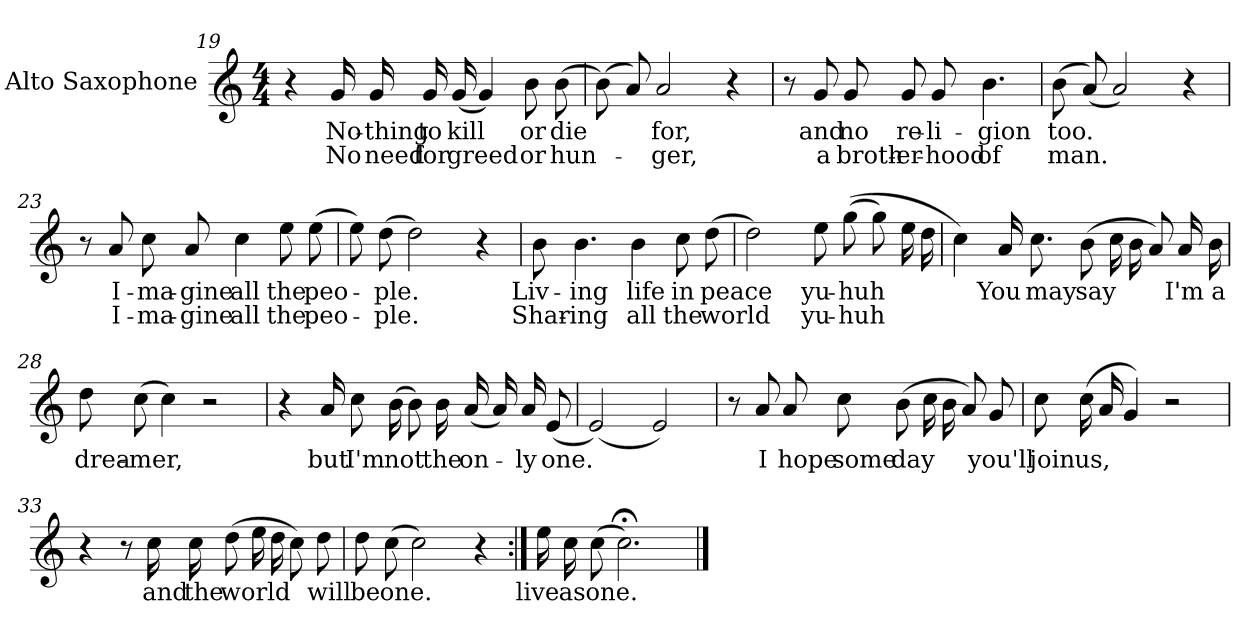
**kern	**text	**text
*part1	*part1	*part1
*staff1	*staff1	*staff1
*I"Alto Saxophone	*	*
*I'Alto Sax.	*	*
!!LO:LB:g=z
*clefG2	*	*
*k[]	*	*
*C:	*	*
*M4/4	*	*
=19	=19	=19
4r	.	.
16gLL	-No-	-No
16g	-thing	-need
16g	-to	-for
(16g	-kill	-greed
4g)	.	.
8bL	-or	-or
(8b	-die	-hun-
=20	=20	=20
(8bL)	.	.
8a)	.	.
2a	-for,	-ger,
4r	.	.
=21	=21	=21
8r	.	.
8g	-and	-a
8gL	-no	-broth-
8g	-re-	-er-
8gL	-li-	-hood
4.b	-gion	-of
=22	=22	=22
(8bL	-too.	-man.
(8a)	.	.
2a)	.	.
4r	.	.
!!LO:LB:g=z
=23	=23	=23
8r	.	.
8a	-I-	-I-
8ccL	-ma-	-ma-
8a	-gine	-gine
4cc	-all	-all
8eeL	-the	-the
(8ee	-peo-	-peo-
=24	=24	=24
8eeL)	.	.
(8dd	-ple.	-ple.
2dd)	.	.
4r	.	.
=25	=25	=25
8bL	-Liv-	-Shar-
4.b	-ing	-ing
4b	-life	-all
8ccL	-in	-the
(8dd	-peace	-world
=26	=26	=26
2dd)	.	.
8eeL	-yu-	-yu-
((8gg	-huh	-huh
8ggL)	.	.
16ee	.	.
16dd	.	.
!!LO:LB:g=z
=27	=27	=27
4cc)	.	.
16aLL	-You	.
8.cc	-may	.
(8bL	-say	.
16cc	.	.
16b	.	.
8aL)	.	.
16a	-I'm	.
16b	-a	.
=28	=28	=28
8ddL	-drea-	.
(8cc	-mer,	.
4cc)	.	.
2r	.	.
=29	=29	=29
4r	.	.
16aLL	-but	.
8cc	-I'm	.
(16b	-not	.
8bL)	.	.
16b	-the	.
(16a	-on-	.
16aLL)	.	.
16a	-ly	.
(8e	-one.	.
=30	=30	=30
(2e)	.	.
2e)	.	.
!!LO:LB:g=z
=31	=31	=31
8r	.	.
8a	-I	.
8aL	-hope	.
8cc	-some	.
(8bL	-day	.
16cc	.	.
16b	.	.
8aL)	.	.
8g	-you'll	.
=32	=32	=32
8ccL	-join	.
(16cc	-us,	.
16a	.	.
4g)	.	.
2r	.	.
!!LO:LB:g=z
=33	=33	=33
4r	.	.
8r	.	.
16cc	-and	.
16cc	-the	.
(8ddL	-world	.
16ee	.	.
16dd	.	.
8ccL)	.	.
8dd	-will	.
=34	=34	=34
8ddL	-be	.
(8cc	-one.	.
2cc)	.	.
4r	.	.
=35:|!	=35:|!	=35:|!
16eeLL	-live	.
16cc	-as	.
(8cc	-one.	.
2.cc;<)	.	.
==	==	==
*-	*-	*-
